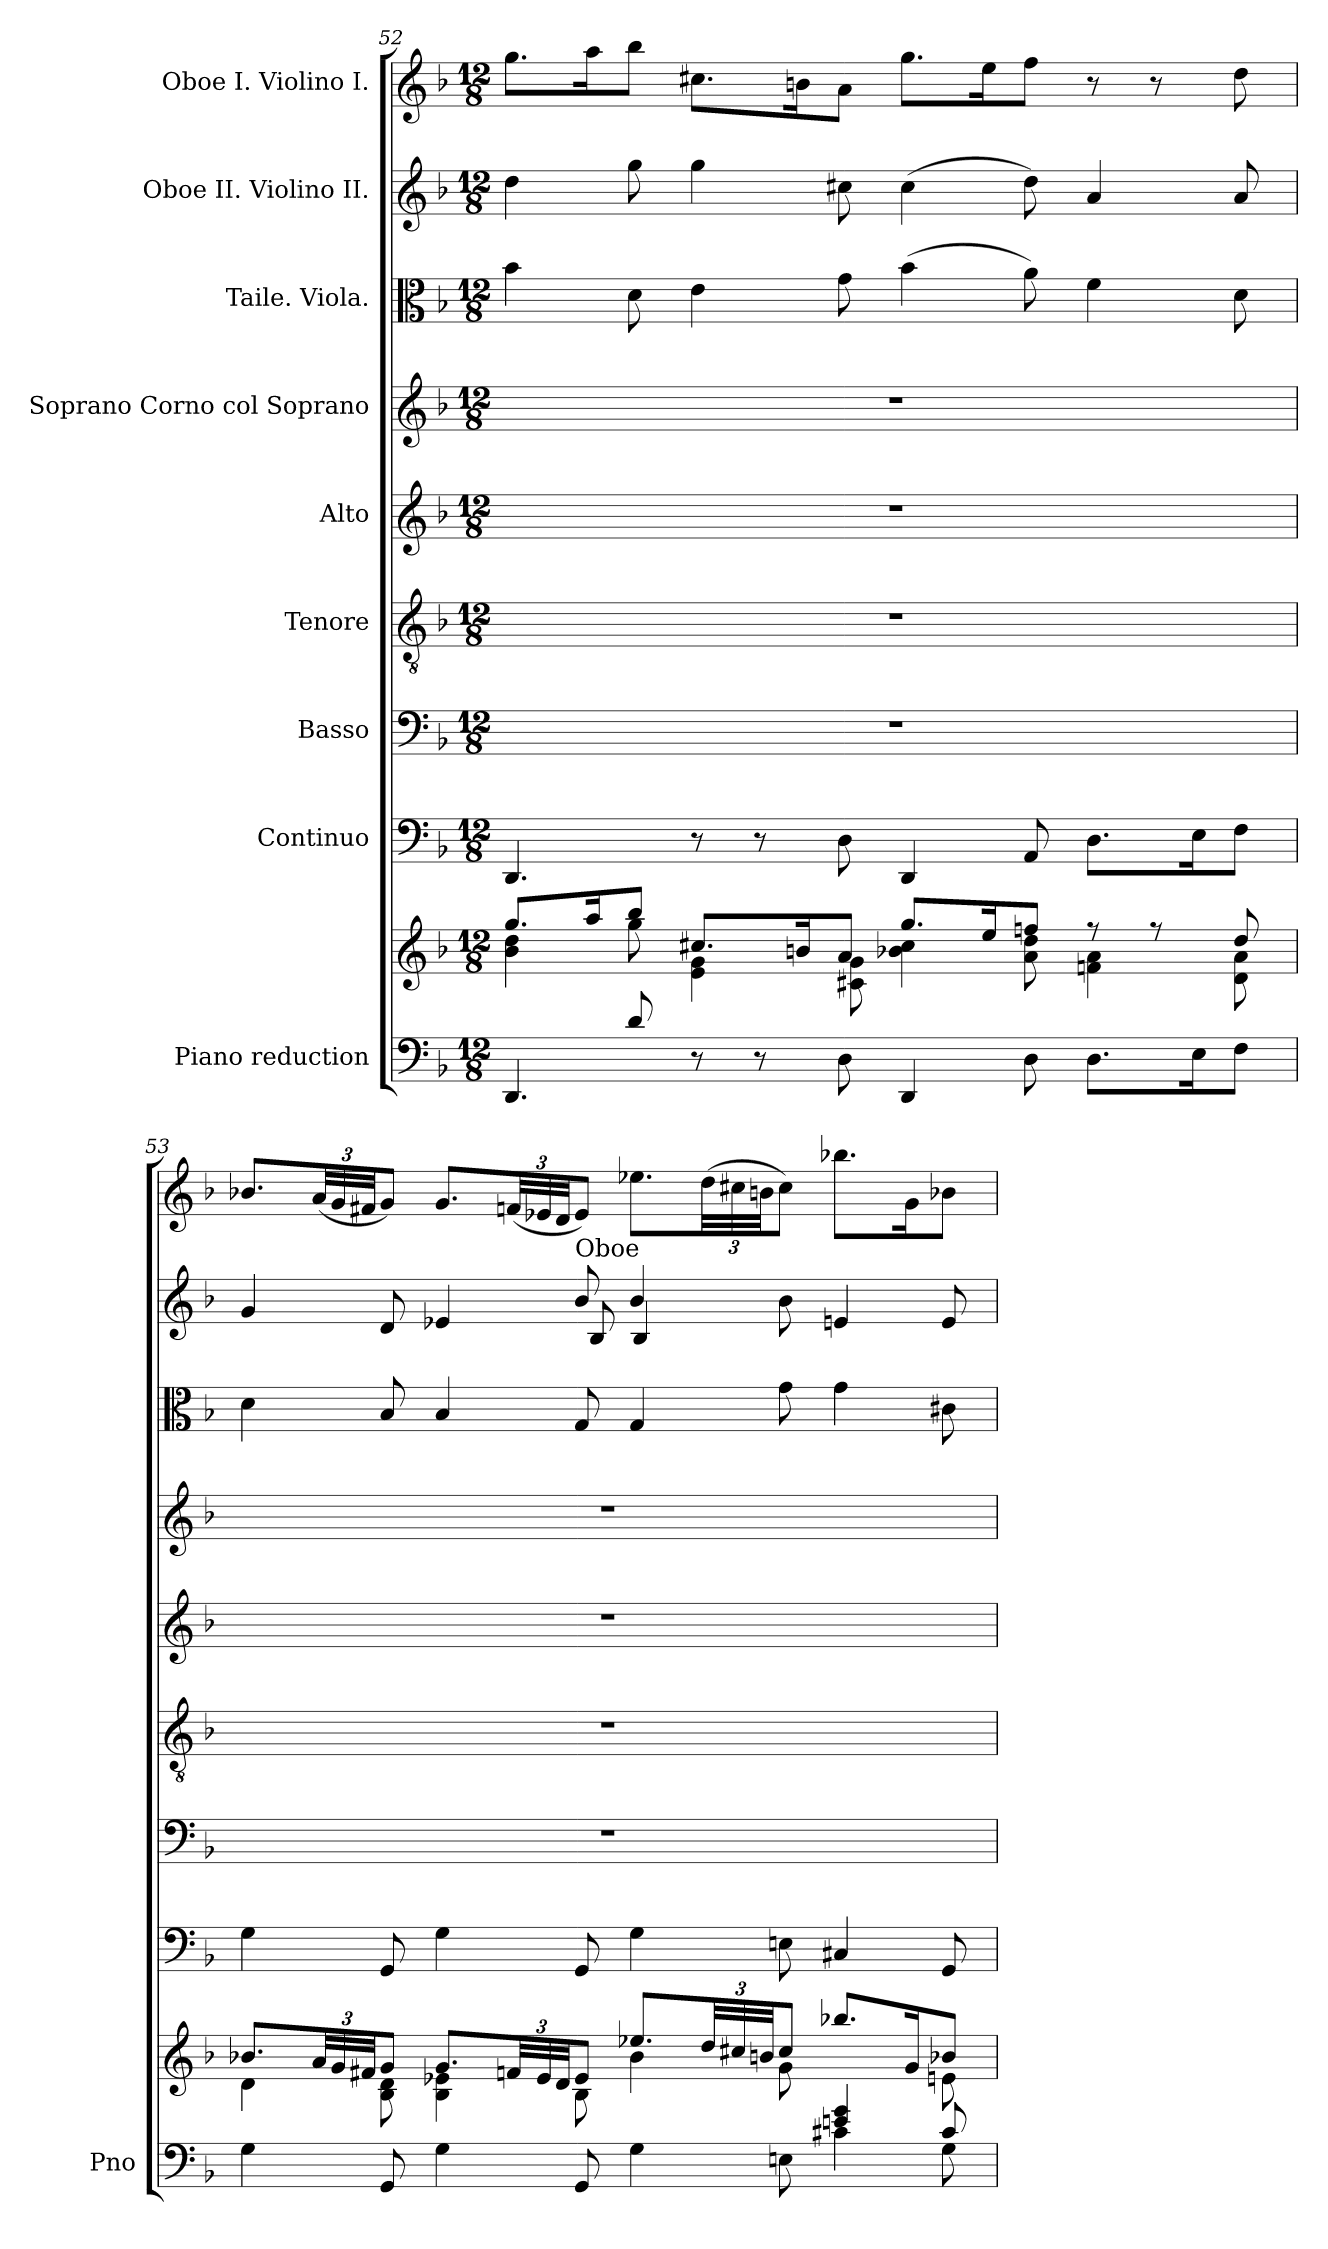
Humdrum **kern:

**kern	**kern	**kern	**kern	**kern	**kern	**kern	**kern	**kern	**kern
*part9	*part9	*part8	*part7	*part6	*part5	*part4	*part3	*part2	*part1
*staff10	*staff9	*staff8	*staff7	*staff6	*staff5	*staff4	*staff3	*staff2	*staff1
*I"Piano reduction	*	*I"Continuo	*I"Basso	*I"Tenore	*I"Alto	*I"Soprano Corno col Soprano	*I"Taile. Viola.	*I"Oboe II. Violino II.	*I"Oboe I. Violino I.
*I'Pno	*	*	*	*	*	*	*	*	*
!!LO:PB:g=z
*clefF4	*clefG2	*clefF4	*clefF4	*clefGv2	*clefG2	*clefG2	*clefC3	*clefG2	*clefG2
*k[b-]	*k[b-]	*k[b-]	*k[b-]	*k[b-]	*k[b-]	*k[b-]	*k[b-]	*k[b-]	*k[b-]
*M12/8	*M12/8	*M12/8	*M12/8	*M12/8	*M12/8	*M12/8	*M12/8	*M12/8	*M12/8
=52	=52	=52	=52	=52	=52	=52	=52	=52	=52
*^	*^	*	*	*	*	*	*	*	*
4ryy	4.DD/	8.gg/L	4b-\ 4dd\	4.DD/	1.r	1.r	1.r	1.r	4b-\	4dd\	8.gg\L
.	.	16aa/K	.	.	.	.	.	.	.	.	16aa\K
8d/	.	8bb-/J	8gg\	.	.	.	.	.	8d\	8gg\	8bb-\J
8r	8ryy	8.cc#X/L	4e\ 4g\	8r	.	.	.	.	4e\	4gg\	8.cc#X\L
8r	8ryy	.	.	8r	.	.	.	.	.	.	.
.	.	16bn/K	.	.	.	.	.	.	.	.	16bn\K
8D\	8ryy	8a/J	8c#X\ 8g\	8D\	.	.	.	.	8g\	8cc#X\	8a\J
4DD/	2.ryy	8.gg/L	4b-X\ 4cc#\	4DD/	.	.	.	.	(4b-\	(4cc#\	8.gg\L
.	.	16ee/K	.	.	.	.	.	.	.	.	16ee\K
8D\	.	8ffn/J	8a\ 8dd\	8AA/	.	.	.	.	8a\)	8dd\)	8ff\J
8.D\L	.	8r	4fn\ 4a\	8.D\L	.	.	.	.	4f\	4a/	8r
.	.	8r	.	.	.	.	.	.	.	.	8r
16E\K	.	.	.	16E\K	.	.	.	.	.	.	.
8F\J	.	8dd/	8d\ 8a\	8F\J	.	.	.	.	8d\	8a/	8dd\
=53	=53	=53	=53	=53	=53	=53	=53	=53	=53	=53	=53
*	*	*	*	*	*	*	*	*	*	*^	*
4G\	2.ryy	8.b-X/L	4d\	4G\	1.r	1.r	1.r	1.r	4d\	4g/	4.ryy	8.b-X/L
*	*	*Xbrackettup	*	*	*	*	*	*	*	*	*	*Xbrackettup
.	.	48a/LL	.	.	.	.	.	.	.	.	.	(48a/LL
.	.	48g/	.	.	.	.	.	.	.	.	.	48g/
.	.	48f#X/JJ	.	.	.	.	.	.	.	.	.	48f#X/JJ
8GG/	.	8g/J	8B-\ 8d\	8GG/	.	.	.	.	8B-/	8d/	.	8g/J)
4G\	.	8.g/L	4B-\ 4e-X\	4G\	.	.	.	.	4B-/	4e-X/	4ryy	8.g/L
.	.	48fn/LL	.	.	.	.	.	.	.	.	.	(48fn/LL
.	.	48e-/	.	.	.	.	.	.	.	.	.	48e-X/
.	.	48d/JJ	.	.	.	.	.	.	.	.	.	48d/JJ
!	!	!	!	!	!	!	!	!	!	!LO:TX:a:t=Oboe	!	!
8GG/	.	8e-/J	8B-\	8GG/	.	.	.	.	8G/	8b-!/	8B-/	8e-/J)
4G\	4.ryy	8.ee-X/L	4b-\	4G\	.	.	.	.	4G/	4b-!/	4B-/	8.ee-X\L
.	.	48dd/LL	.	.	.	.	.	.	.	.	.	(48dd\LL
.	.	48cc#X/	.	.	.	.	.	.	.	.	.	48cc#X\
.	.	48bn/JJ	.	.	.	.	.	.	.	.	.	48bn\JJ
8En\	.	8cc#/J	8g\	8En\	.	.	.	.	8g\	8b-\	8ryy	8cc#\J)
4en/ 4g/	4c#X\	8.bb-X/L	4ryy	4C#X/	.	.	.	.	4g\	4en/	4.ryy	8.bb-X\L
.	.	16g/K	.	.	.	.	.	.	.	.	.	16g\K
8c#/	8G\	8b-X/J	8en\	8GG/	.	.	.	.	8c#X\	8e/	.	8b-X\J
*v	*v	*	*	*	*	*	*	*	*	*v	*v	*
*	*v	*v	*	*	*	*	*	*	*	*
=	=	=	=	=	=	=	=	=	=
*-	*-	*-	*-	*-	*-	*-	*-	*-	*-
